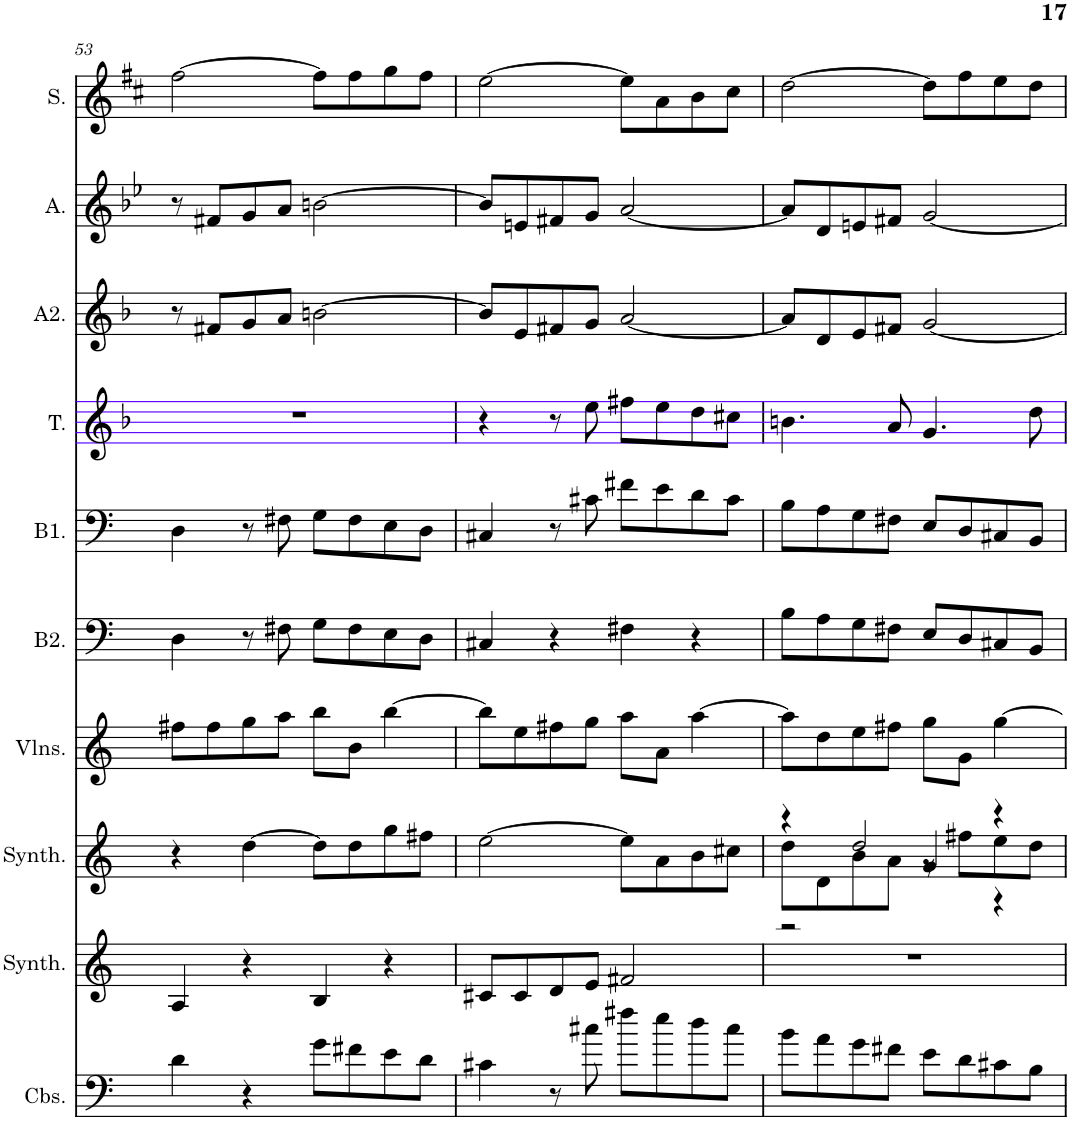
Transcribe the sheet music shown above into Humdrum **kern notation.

**kern	**kern	**kern	**kern	**kern	**kern	**kern	**kern	**kern	**kern
*part10	*part9	*part8	*part7	*part6	*part5	*part4	*part3	*part2	*part1
*staff10	*staff9	*staff8	*staff7	*staff6	*staff5	*staff4	*staff3	*staff2	*staff1
*I"Contrebasses, D'Bass/Strings, etc	*I"Synthétiseur d'instruments à cordes, Synth strings, etc	*I"Synthétiseur d'instruments à cordes, Synth strings 2	*I"Violons, 1st violins	*I"Basse2	*I"Basse1	*I"Tenor	*I"Alto2	*I"Alto	*I"Soprano
*I'Cbs.	*I'Synth.	*I'Synth.	*I'Vlns.	*I'B2.	*I'B1.	*I'T.	*I'A2.	*I'A.	*I'S.
!!LO:PB:g=z
*clefF4	*clefG2	*clefG2	*clefG2	*clefF4	*clefF4	*clefG2	*clefG2	*clefG2	*clefG2
*Trd7c12	*	*	*	*	*	*	*	*	*
*k[]	*k[]	*k[]	*k[]	*k[]	*k[]	*k[b-]	*k[b-]	*k[b-e-]	*k[f#c#]
*M4/4	*M4/4	*M4/4	*M4/4	*M4/4	*M4/4	*M4/4	*M4/4	*M4/4	*M4/4
=53	=53	=53	=53	=53	=53	=53	=53	=53	=53
4d\	4A/	4r	8ff#X\L	4D\	4D\	1r	8r	8r	[2ff#\
.	.	.	8ff#\	.	.	.	8f#X/L	8f#X/L	.
4r	4r	[4dd\	8gg\	8r	8r	.	8g/	8g/	.
.	.	.	8aa\J	8F#X\	8F#X\	.	8a/J	8a/J	.
8g\L	4B/	8dd\L]	8bb\L	8G\L	8G\L	.	[2bn\	[2bn\	8ff#\L]
8f#X\	.	8dd\	8b\J	8F#\	8F#\	.	.	.	8ff#\
8e\	4r	8gg\	[4bb\	8E\	8E\	.	.	.	8gg\
8d\J	.	8ff#X\J	.	8D\J	8D\J	.	.	.	8ff#\J
=54	=54	=54	=54	=54	=54	=54	=54	=54	=54
4c#X\	8c#X/L	[2ee\	8bb\L]	4C#X/	4C#X/	4r	8b/L]	8b/L]	[2ee\
.	8c#/	.	8ee\	.	.	.	8e/	8en/	.
8r	8d/	.	8ff#X\	4r	8r	8r	8f#X/	8f#X/	.
8cc#X\	8e/J	.	8gg\J	.	8c#X\	8ee\	8g/J	8g/J	.
8ff#X\L	2f#X/	8ee\L]	8aa\L	4F#X\	8f#X\L	8ff#X\L	[2a/	[2a/	8ee\L]
8ee\	.	8a\	8a\J	.	8e\	8ee\	.	.	8a\
8dd\	.	8b\	[4aa\	4r	8d\	8dd\	.	.	8b\
8cc#\J	.	8cc#X\J	.	.	8c#\J	8cc#X\J	.	.	8cc#\J
=55	=55	=55	=55	=55	=55	=55	=55	=55	=55
*	*	*^	*	*	*	*	*	*	*
*	*	*	*^	*	*	*	*	*	*	*
8b\L	1r	4r	8dd\L	2r	8aa\L]	8B\L	8B\L	4.bn\	8a/L]	8a/L]	[2dd\
8a\	.	.	8d\	.	8dd\	8A\	8A\	.	8d/	8d/	.
8g\	.	2dd/	8b\	.	8ee\	8G\	8G\	.	8e/	8en/	.
8f#X\J	.	.	8a\J	.	8ff#X\J	8F#X\J	8F#X\J	8a/	8f#X/J	8f#X/J	.
8e\L	.	.	8r	4g/	8gg\L	8E/L	8E/L	4.g/	[2g/	[2g/	8dd\L]
8d\	.	.	8ff#X\L	.	8g\J	8D/	8D/	.	.	.	8ff#\
8c#X\	.	4r	8ee\	4r	[4gg\	8C#X/	8C#X/	.	.	.	8ee\
8B\J	.	.	8dd\J	.	.	8BB/J	8BB/J	8dd\	.	.	8dd\J
*	*	*v	*v	*v	*	*	*	*	*	*	*
=	=	=	=	=	=	=	=	=	=
*-	*-	*-	*-	*-	*-	*-	*-	*-	*-
